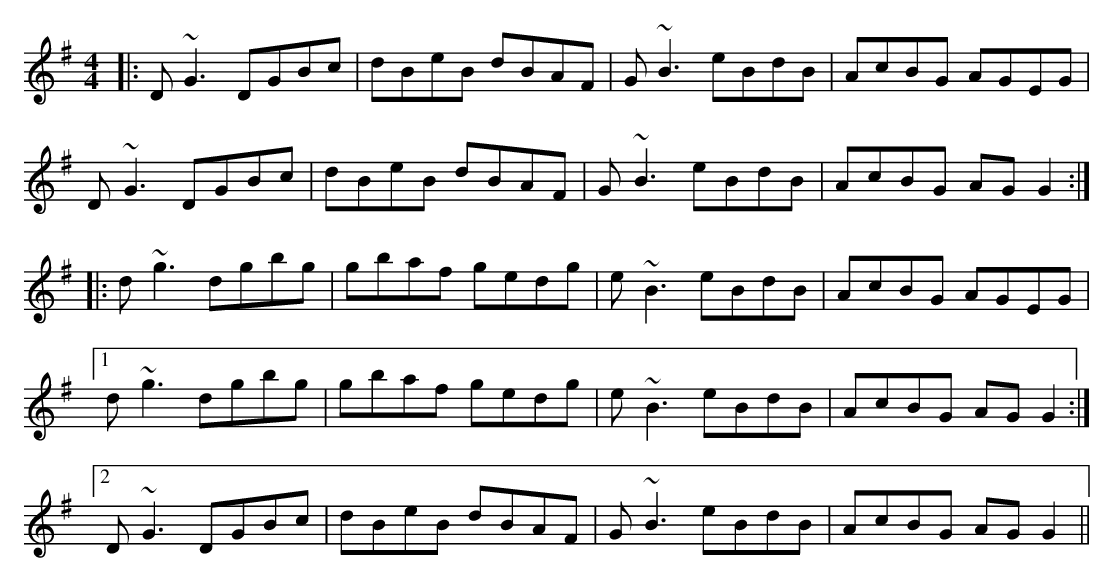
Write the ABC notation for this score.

X:1
M:4/4
K:G
|:D ~G3 DGBc|dBeB dBAF|G ~B3 eBdB|AcBG AGEG|
D ~G3 DGBc|dBeB dBAF|G ~B3 eBdB|AcBG AG G2:|
|:d ~g3 dgbg|gbaf gedg|e ~B3 eBdB|AcBG AGEG|
[1 d ~g3 dgbg|gbaf gedg|e ~B3 eBdB|AcBG AG G2:|
[2 D ~G3 DGBc|dBeB dBAF|G ~B3 eBdB|AcBG AG G2||
